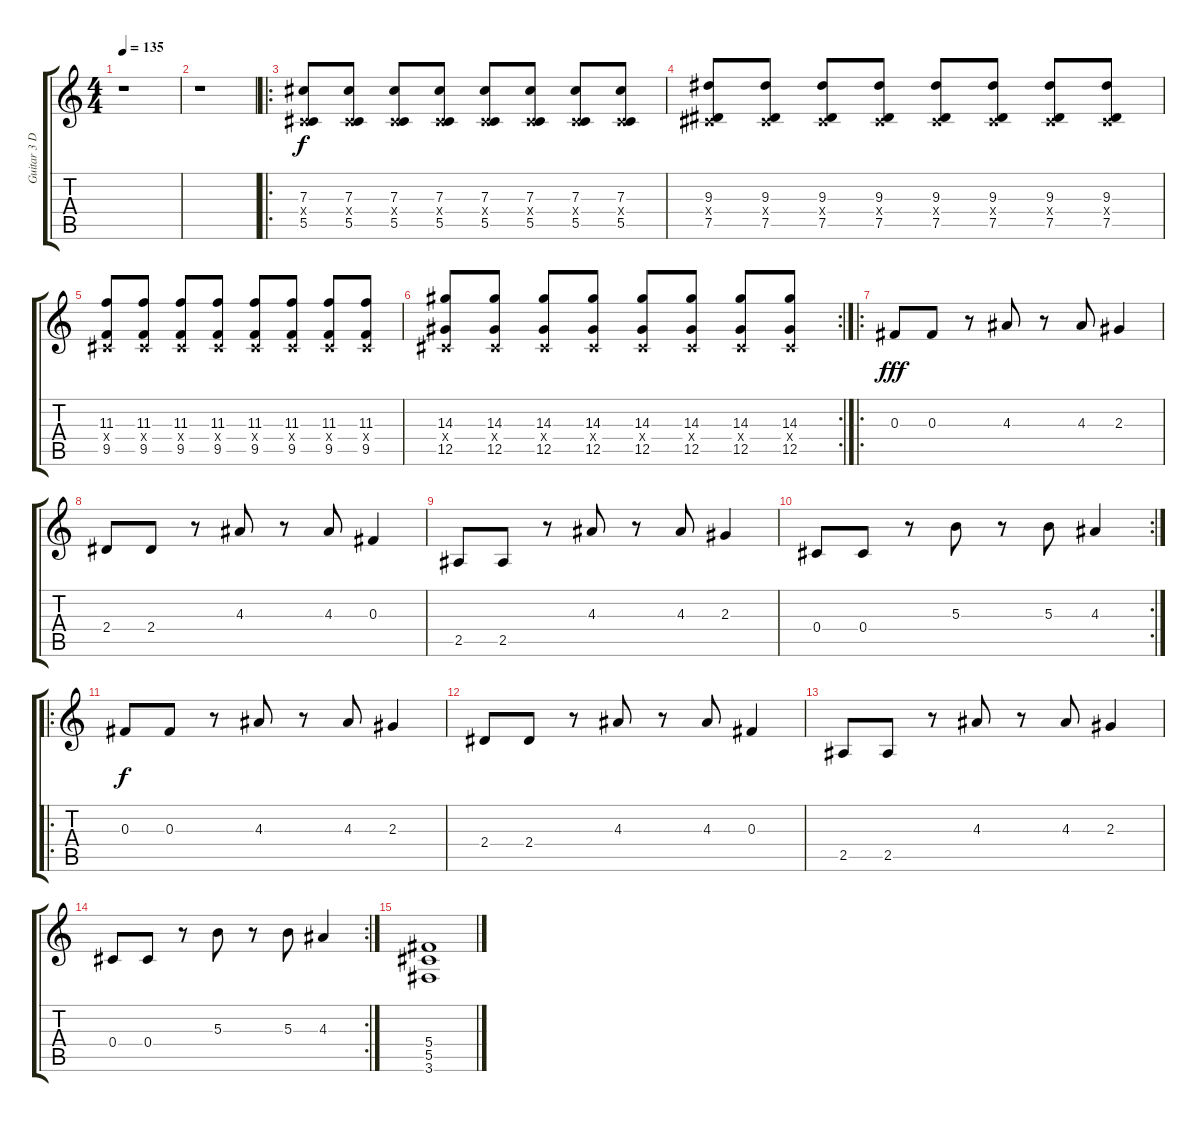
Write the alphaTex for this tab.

\track ("Guitar 3 Dist." "Guitar 3 D") {instrument overdrivenguitar}
\staff {score tabs}
\tuning (Eb4 Bb3 Gb3 Db3 Ab2 Eb2) {hide}
\ts (4 4)
\tempo 135
\clef g2
\ks c
r.1{dy f} |
r.1 |
\ro
(7.3 0.4{x} 5.5).8 (7.3 0.4{x} 5.5).8 (7.3 0.4{x} 5.5).8 (7.3 0.4{x} 5.5).8 (7.3 0.4{x} 5.5).8 (7.3 0.4{x} 5.5).8 (7.3 0.4{x} 5.5).8 (7.3 0.4{x} 5.5).8 |
(9.3 0.4{x} 7.5).8 (9.3 0.4{x} 7.5).8 (9.3 0.4{x} 7.5).8 (9.3 0.4{x} 7.5).8 (9.3 0.4{x} 7.5).8 (9.3 0.4{x} 7.5).8 (9.3 0.4{x} 7.5).8 (9.3 0.4{x} 7.5).8 |
(11.3 0.4{x} 9.5).8 (11.3 0.4{x} 9.5).8 (11.3 0.4{x} 9.5).8 (11.3 0.4{x} 9.5).8 (11.3 0.4{x} 9.5).8 (11.3 0.4{x} 9.5).8 (11.3 0.4{x} 9.5).8 (11.3 0.4{x} 9.5).8 |
\rc 2
(14.3 0.4{x} 12.5).8 (14.3 0.4{x} 12.5).8 (14.3 0.4{x} 12.5).8 (14.3 0.4{x} 12.5).8 (14.3 0.4{x} 12.5).8 (14.3 0.4{x} 12.5).8 (14.3 0.4{x} 12.5).8 (14.3 0.4{x} 12.5).8 |
\ro
0.3.8{dy fff} 0.3.8 r.8 4.3.8 r.8 4.3.8 2.3.4 |
2.4.8 2.4.8 r.8 4.3.8 r.8 4.3.8 0.3.4 |
2.5.8 2.5.8 r.8 4.3.8 r.8 4.3.8 2.3.4 |
\rc 2
0.4.8 0.4.8 r.8 5.3.8 r.8 5.3.8 4.3.4 |
\ro
0.3.8{dy f} 0.3.8 r.8 4.3.8 r.8 4.3.8 2.3.4 |
2.4.8 2.4.8 r.8 4.3.8 r.8 4.3.8 0.3.4 |
2.5.8 2.5.8 r.8 4.3.8 r.8 4.3.8 2.3.4 |
\rc 2
0.4.8 0.4.8 r.8 5.3.8 r.8 5.3.8 4.3.4 |
(5.4 5.5 3.6).1
